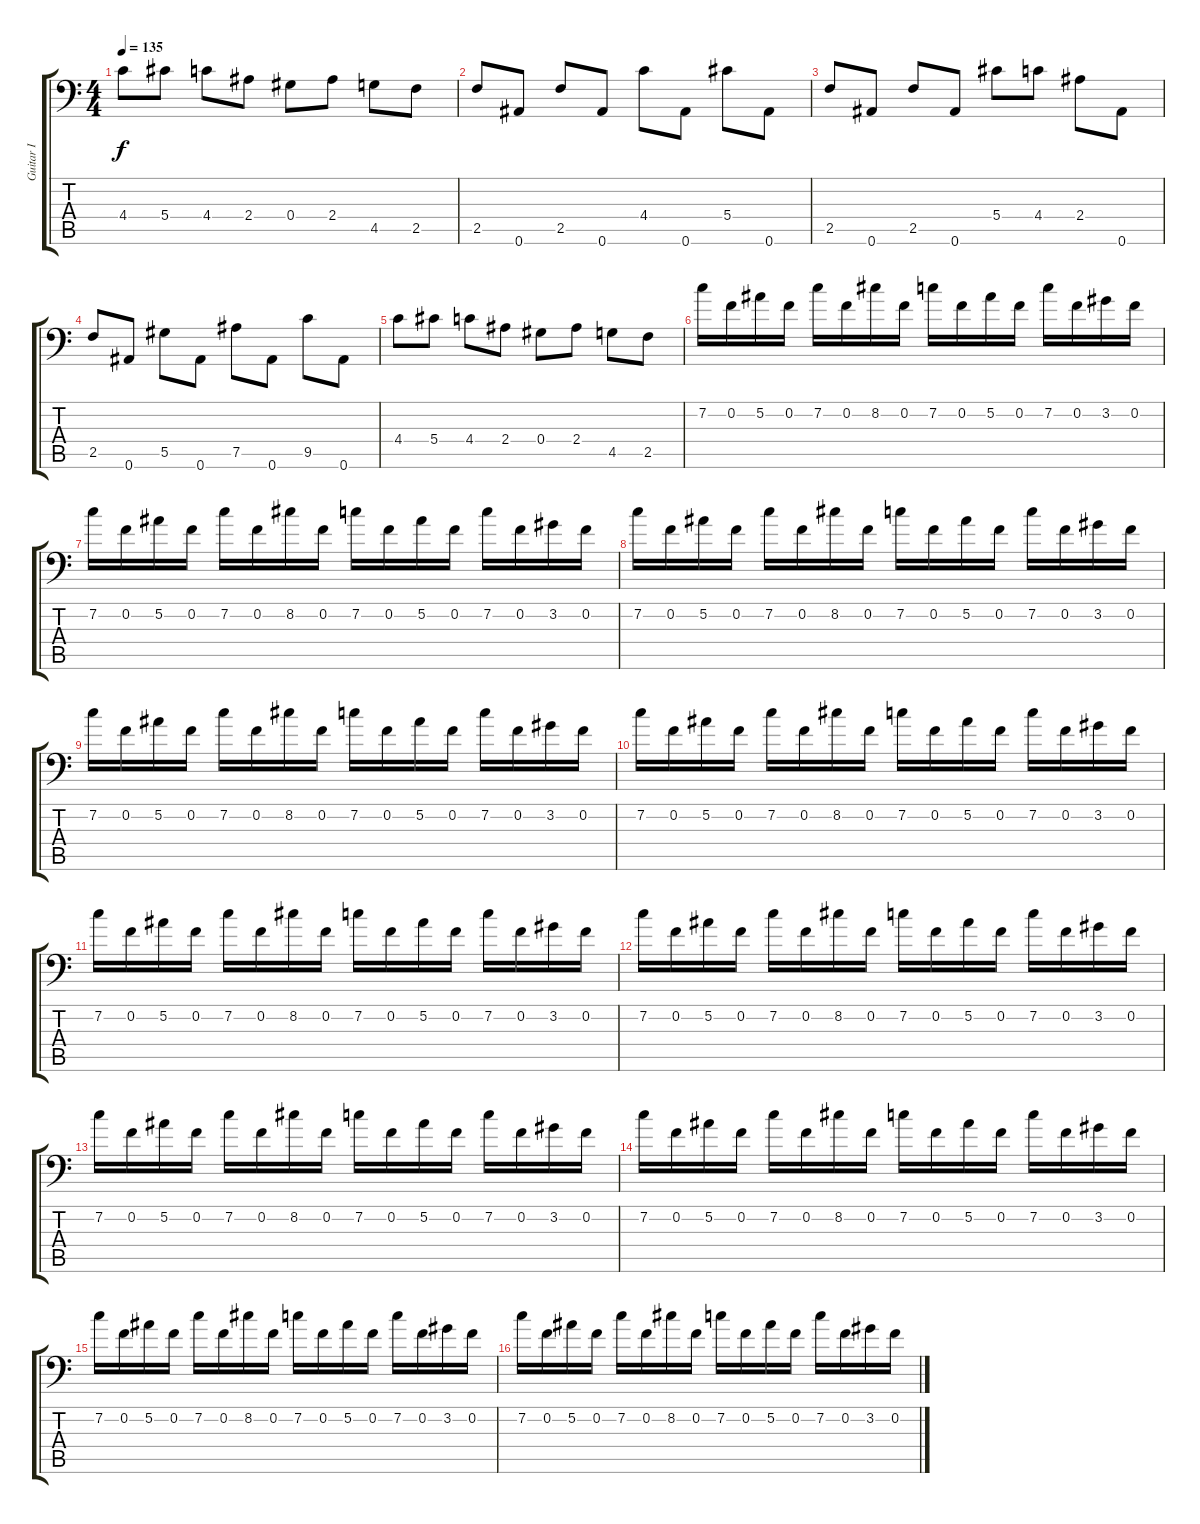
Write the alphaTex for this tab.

\track ("Guitar I" "Guitar I") {instrument distortionguitar}
\staff {score tabs}
\tuning (Bb3 F3 Db3 Ab2 Eb2 Bb1) {hide}
\ts (4 4)
\tempo 135
\clef f4
\ks c
4.4.8{dy f} 5.4.8 4.4.8 2.4.8 0.4.8 2.4.8 4.5.8 2.5.8 |
2.5.8 0.6.8 2.5.8 0.6.8 4.4.8 0.6.8 5.4.8 0.6.8 |
2.5.8 0.6.8 2.5.8 0.6.8 5.4.8 4.4.8 2.4.8 0.6.8 |
2.5.8 0.6.8 5.5.8 0.6.8 7.5.8 0.6.8 9.5.8 0.6.8 |
4.4.8 5.4.8 4.4.8 2.4.8 0.4.8 2.4.8 4.5.8 2.5.8 |
7.2.16{instrument distortionguitar} 0.2.16 5.2.16 0.2.16 7.2.16 0.2.16 8.2.16 0.2.16 7.2.16 0.2.16 5.2.16 0.2.16 7.2.16 0.2.16 3.2.16 0.2.16 |
7.2.16 0.2.16 5.2.16 0.2.16 7.2.16 0.2.16 8.2.16 0.2.16 7.2.16 0.2.16 5.2.16 0.2.16 7.2.16 0.2.16 3.2.16 0.2.16 |
7.2.16 0.2.16 5.2.16 0.2.16 7.2.16 0.2.16 8.2.16 0.2.16 7.2.16 0.2.16 5.2.16 0.2.16 7.2.16 0.2.16 3.2.16 0.2.16 |
7.2.16 0.2.16 5.2.16 0.2.16 7.2.16 0.2.16 8.2.16 0.2.16 7.2.16 0.2.16 5.2.16 0.2.16 7.2.16 0.2.16 3.2.16 0.2.16 |
7.2.16 0.2.16 5.2.16 0.2.16 7.2.16 0.2.16 8.2.16 0.2.16 7.2.16 0.2.16 5.2.16 0.2.16 7.2.16 0.2.16 3.2.16 0.2.16 |
7.2.16 0.2.16 5.2.16 0.2.16 7.2.16 0.2.16 8.2.16 0.2.16 7.2.16 0.2.16 5.2.16 0.2.16 7.2.16 0.2.16 3.2.16 0.2.16 |
7.2.16 0.2.16 5.2.16 0.2.16 7.2.16 0.2.16 8.2.16 0.2.16 7.2.16 0.2.16 5.2.16 0.2.16 7.2.16 0.2.16 3.2.16 0.2.16 |
7.2.16 0.2.16 5.2.16 0.2.16 7.2.16 0.2.16 8.2.16 0.2.16 7.2.16 0.2.16 5.2.16 0.2.16 7.2.16 0.2.16 3.2.16 0.2.16 |
7.2.16 0.2.16 5.2.16 0.2.16 7.2.16 0.2.16 8.2.16 0.2.16 7.2.16 0.2.16 5.2.16 0.2.16 7.2.16 0.2.16 3.2.16 0.2.16 |
7.2.16 0.2.16 5.2.16 0.2.16 7.2.16 0.2.16 8.2.16 0.2.16 7.2.16 0.2.16 5.2.16 0.2.16 7.2.16 0.2.16 3.2.16 0.2.16 |
7.2.16 0.2.16 5.2.16 0.2.16 7.2.16 0.2.16 8.2.16 0.2.16 7.2.16 0.2.16 5.2.16 0.2.16 7.2.16 0.2.16 3.2.16 0.2.16
